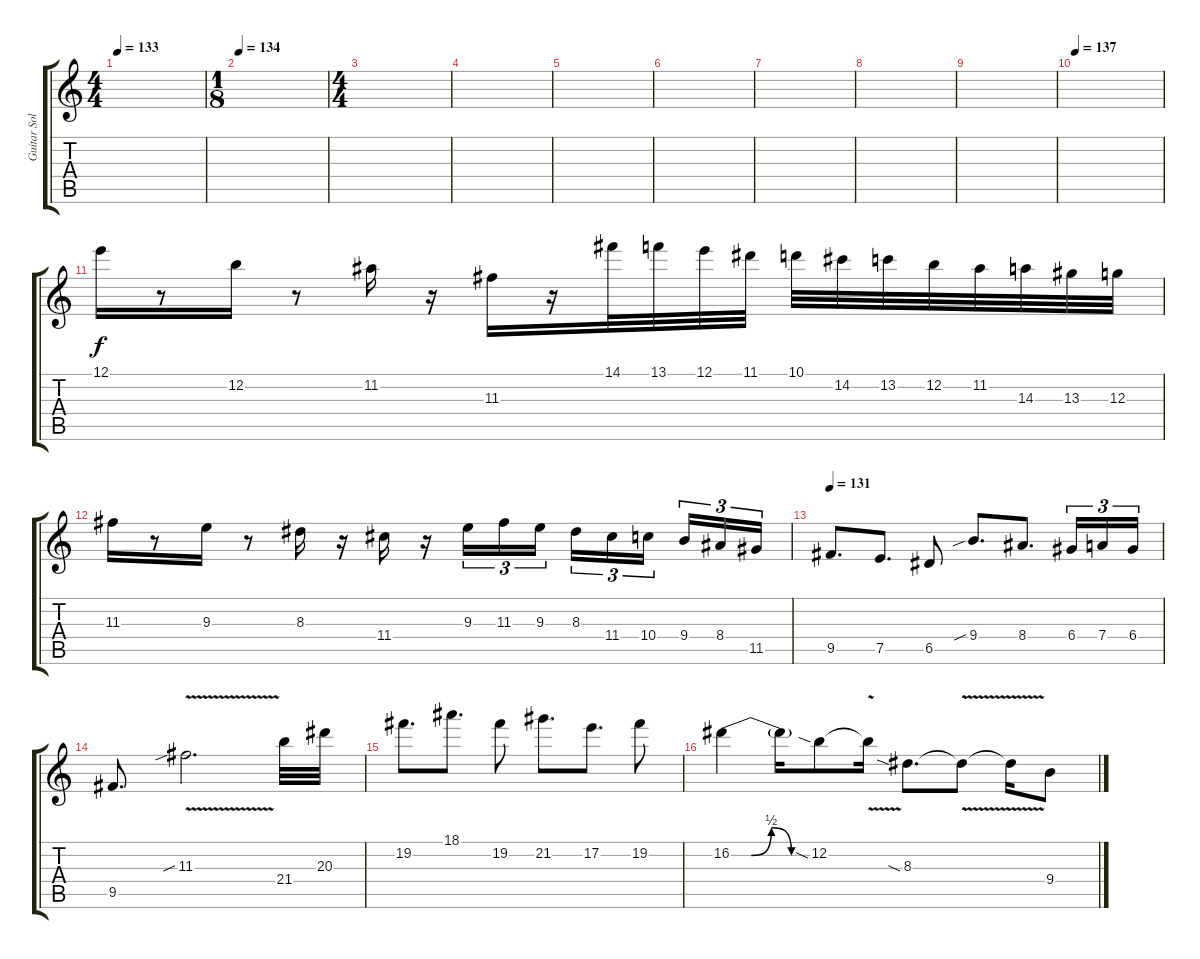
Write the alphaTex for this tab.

\track ("Guitar Solo" "Guitar Sol") {instrument distortionguitar}
\staff {score tabs}
\tuning (E4 B3 G3 D3 A2 E2) {hide}
\ts (4 4)
\tempo 133
\clef g2
\ks aminor
|
\ts (1 8)
\tempo 134
|
\ts (4 4)
|
|
|
|
|
|
|
\tempo 137
|
12.1.16 r.8 12.2.16 r.8 11.2.16 r.16 11.3.16 r.16 14.1.32 13.1.32 12.1.32 11.1.32 10.1.32 14.2.32 13.2.32 12.2.32 11.2.32 14.3.32 13.3.32 12.3.32 |
11.3.16 r.8 9.3.16 r.8 8.3.16 r.16 11.4.16 r.16 9.3.16{tu (3 2)} 11.3.16{tu (3 2)} 9.3.16{tu (3 2)} 8.3.16{tu (3 2)} 11.4.16{tu (3 2)} 10.4.16{tu (3 2) beam splitsecondary} 9.4.16{tu (3 2)} 8.4.16{tu (3 2)} 11.5.16{tu (3 2)} |
\tempo 131
9.5.8{d} 7.5.8{d} 6.5.8 9.4{sib}.8{d} 8.4.8{d} 6.4.16{tu (3 2)} 7.4.16{tu (3 2)} 6.4.16{tu (3 2)} |
9.5.8{d} 11.3{v sib}.2{d} 21.4.32 20.3.32 |
19.2.8{d} 18.1.8{d} 19.2.8 21.2.8{d} 17.2.8{d} 19.2.8 |
16.2{be (custom 0 0 15 0 30 2 45 0 60 0)}.4 16.2{t}.16 12.2{sia}.8 12.2{v t}.16 8.3{sia}.8{d} 8.3{v t}.8 8.3{v t}.16 9.4.8
